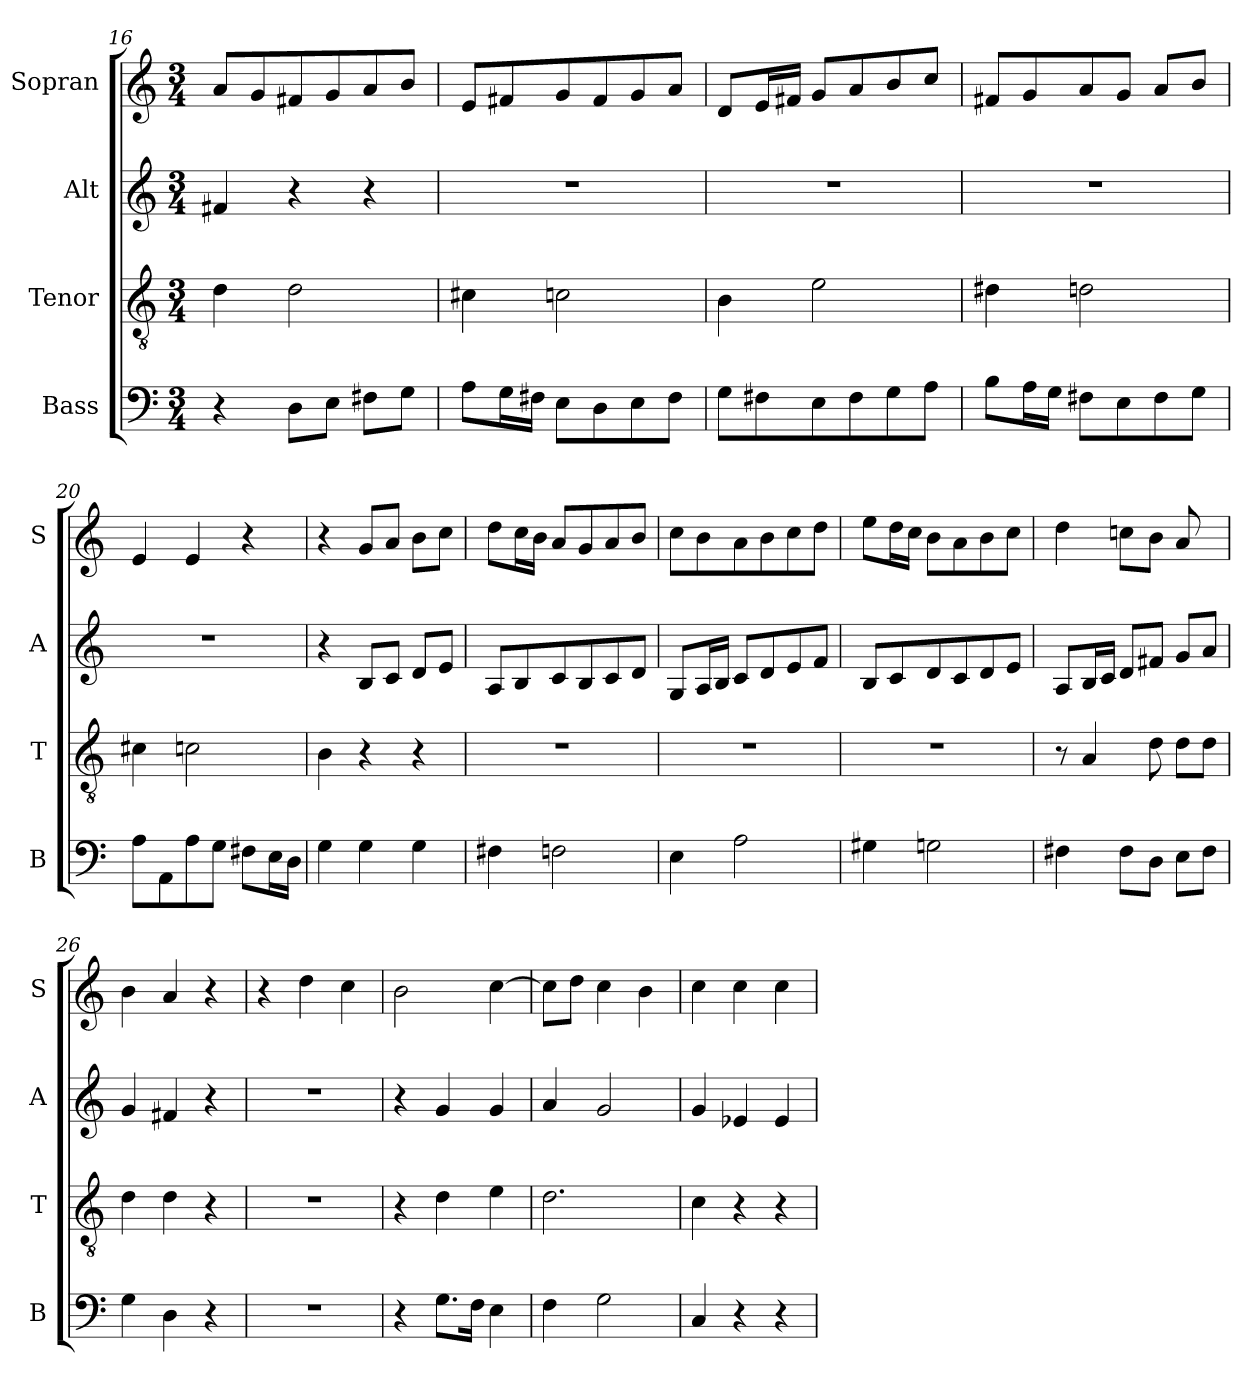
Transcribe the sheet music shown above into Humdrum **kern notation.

**kern	**kern	**kern	**kern
*part4	*part3	*part2	*part1
*staff4	*staff3	*staff2	*staff1
*I"Bass	*I"Tenor	*I"Alt	*I"Sopran
*I'B	*I'T	*I'A	*I'S
*clefF4	*clefGv2	*clefG2	*clefG2
*k[]	*k[]	*k[]	*k[]
*M3/4	*M3/4	*M3/4	*M3/4
=16	=16	=16	=16
4r	4d\	4f#X/	8a/L
.	.	.	8g/
8D\L	2d\	4r	8f#X/
8E\J	.	.	8g/
8F#X\L	.	4r	8a/
8G\J	.	.	8b/J
=17	=17	=17	=17
8A\L	4c#X\	2.r	8e/L
16G\L	.	.	8f#X/
16F#X\JJ	.	.	.
8E\L	2cn\	.	8g/
8D\	.	.	8f#/
8E\	.	.	8g/
8F#\J	.	.	8a/J
=18	=18	=18	=18
8G\L	4B\	2.r	8d/L
8F#X\	.	.	16e/L
.	.	.	16f#X/JJ
8E\	2e\	.	8g/L
8F#\	.	.	8a/
8G\	.	.	8b/
8A\J	.	.	8cc/J
=19	=19	=19	=19
8B\L	4d#X\	2.r	8f#X/L
16A\L	.	.	8g/
16G\JJ	.	.	.
8F#X\L	2dn\	.	8a/
8E\	.	.	8g/J
8F#\	.	.	8a/L
8G\J	.	.	8b/J
!!LO:PB:g=z
=20	=20	=20	=20
8A\L	4c#X\	2.r	4e/
8AA\	.	.	.
8A\	2cn\	.	4e/
8G\J	.	.	.
8F#X\L	.	.	4r
16E\L	.	.	.
16D\JJ	.	.	.
!!LO:PB:g=z
=21	=21	=21	=21
4G\	4B\	4r	4r
4G\	4r	8B/L	8g/L
.	.	8c/J	8a/J
4G\	4r	8d/L	8b\L
.	.	8e/J	8cc\J
=22	=22	=22	=22
4F#X\	2.r	8A/L	8dd\L
.	.	8B/	16cc\L
.	.	.	16b\JJ
2Fn\	.	8c/	8a/L
.	.	8B/	8g/
.	.	8c/	8a/
.	.	8d/J	8b/J
=23	=23	=23	=23
4E\	2.r	8G/L	8cc\L
.	.	16A/L	8b\
.	.	16B/JJ	.
2A\	.	8c/L	8a\
.	.	8d/	8b\
.	.	8e/	8cc\
.	.	8f/J	8dd\J
=24	=24	=24	=24
4G#X\	2.r	8B/L	8ee\L
.	.	8c/	16dd\L
.	.	.	16cc\JJ
2Gn\	.	8d/	8b\L
.	.	8c/	8a\
.	.	8d/	8b\
.	.	8e/J	8cc\J
=25	=25	=25	=25
4F#X\	8r	8A/L	4dd\
.	4A/	16B/L	.
.	.	16c/JJ	.
8F#\L	.	8d/L	8ccn\L
8D\J	8d\	8f#X/J	8b\J
8E\L	8d\L	8g/L	8a/
8F#\J	8d\J	8a/J	8ryy
=26	=26	=26	=26
4G\	4d\	4g/	4b\
4D\	4d\	4f#X/	4a/
4r	4r	4r	4r
=27	=27	=27	=27
2.r	2.r	2.r	4r
.	.	.	4dd\
.	.	.	4cc\
!!LO:LB:g=z
=28	=28	=28	=28
4r	4r	4r	2b\
8.G\L	4d\	4g/	.
16F\Jk	.	.	.
4E\	4e\	4g/	[4cc\
=29	=29	=29	=29
4F\	2.d\	4a/	8cc\L]
.	.	.	8dd\J
2G\	.	2g/	4cc\
.	.	.	4b\
=30	=30	=30	=30
4C/	4c\	4g/	4cc\
4r	4r	4e-X/	4cc\
4r	4r	4e-/	4cc\
=	=	=	=
*-	*-	*-	*-
